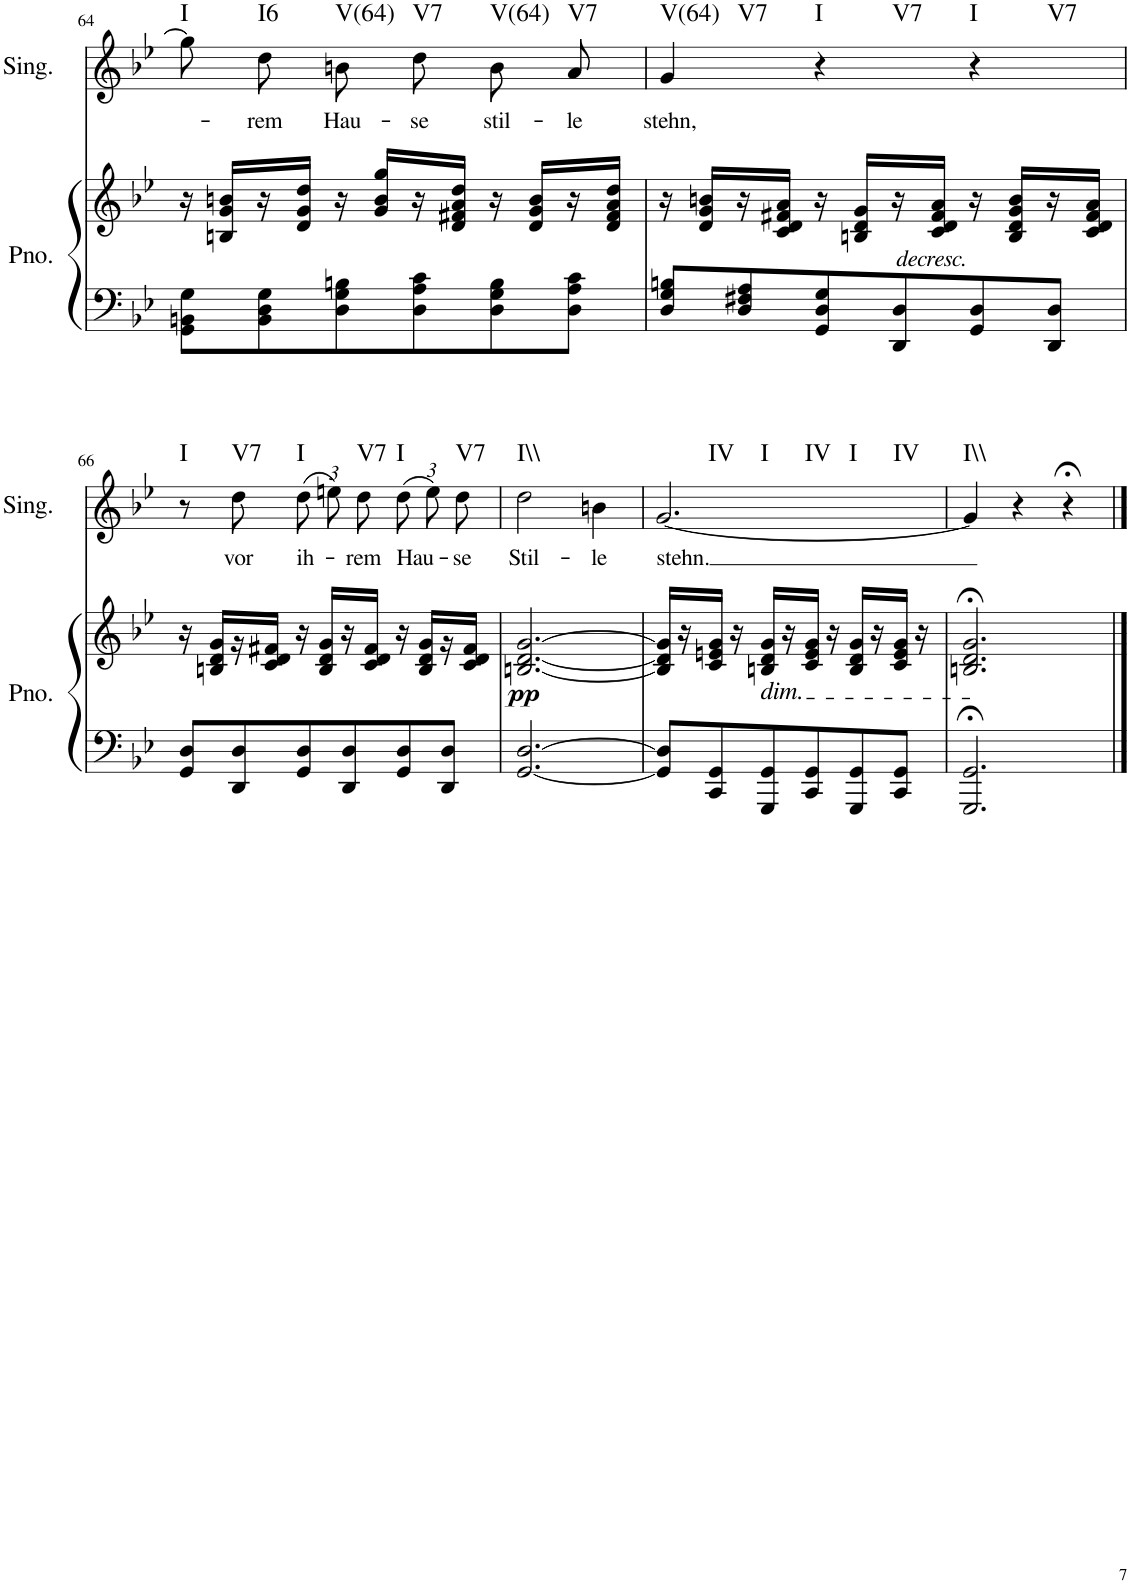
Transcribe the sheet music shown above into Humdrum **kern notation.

**kern	**kern	**dynam	**kern	**text	**harte
*part2	*part2	*part2	*part1	*part1	*part1
*staff3	*staff2	*staff2/3	*staff1	*staff1	*
*I"Pianoforte	*	*	*I"Singstimme	*	*
*I'Pno.	*	*	*I'Sing.	*	*
!!LO:PB:g=z
*clefF4	*clefG2	*	*clefG2	*	*
*k[b-e-]	*k[b-e-]	*	*k[b-e-]	*	*
*M3/4	*M3/4	*	*M3/4	*	*
=64	=64	=64	=64	=64	=64
!	!	!	!	!	!LO:H:kt=I
8GG\ 8BBn\ 8G\L	16r	.	8gg\]	.	N
.	16Bn/ 16g/ 16bn/LL	.	.	.	.
!	!	!	!	!LO:LY:b	!LO:H:kt=I6
8BB\ 8D\ 8G\	16r	.	8dd\	-rem	N
.	16d/ 16g/ 16dd/JJ	.	.	.	.
!	!	!	!	!LO:LY:b	!LO:H:kt=V(64)
8D\ 8G\ 8Bn\	16r	.	8bn\	Hau-	N
.	16g/ 16b/ 16gg/LL	.	.	.	.
!	!	!	!	!LO:LY:b	!LO:H:kt=V7
8D\ 8A\ 8c\	16r	.	8dd\	-se	N
.	16d/ 16f#X/ 16a/ 16dd/JJ	.	.	.	.
!	!	!	!	!LO:LY:b	!LO:H:kt=V(64)
8D\ 8G\ 8B\	16r	.	8b\	stil-	N
.	16d/ 16g/ 16b/LL	.	.	.	.
!	!	!	!	!LO:LY:b	!LO:H:kt=V7
8D\ 8A\ 8c\J	16r	.	8a/	-le	N
.	16d/ 16f#/ 16a/ 16dd/JJ	.	.	.	.
=65	=65	=65	=65	=65	=65
!	!	!	!	!LO:LY:b	!LO:H:n=1:kt=V(64)
!	!	!	!	!	!LO:H:n=2:kt=V7
8D/ 8G/ 8Bn/L	16r	.	4g/	stehn,	N N
.	16d/ 16g/ 16bn/LL	.	.	.	.
8D/ 8F#X/ 8A/	16r	.	.	.	.
.	16c/ 16d/ 16f#X/ 16a/JJ	.	.	.	.
!	!	!	!	!	!LO:H:n=1:kt=I
!	!	!	!	!	!LO:H:n=2:kt=V7
8GG/ 8D/ 8G/	16r	.	4r	.	N N
.	16Bn/ 16d/ 16g/LL	.	.	.	.
!	!LO:TX:b:i:t=decresc.	!	!	!	!
8DD/ 8D/	16r	.	.	.	.
.	16c/ 16d/ 16f#/ 16a/JJ	.	.	.	.
!	!	!	!	!	!LO:H:n=1:kt=I
!	!	!	!	!	!LO:H:n=2:kt=V7
8GG/ 8D/	16r	.	4r	.	N N
.	16B/ 16d/ 16g/ 16b/LL	.	.	.	.
8DD/ 8D/J	16r	.	.	.	.
.	16c/ 16d/ 16f#/ 16a/JJ	.	.	.	.
!!LO:LB:g=z
=66	=66	=66	=66	=66	=66
!	!	!	!	!	!LO:H:kt=I
8GG/ 8D/L	16r	.	8r	.	N
.	16Bn/ 16d/ 16g/LL	.	.	.	.
!	!	!	!	!LO:LY:b	!LO:H:kt=V7
8DD/ 8D/	16r	.	8dd\	vor	N
.	16c/ 16d/ 16f#X/JJ	.	.	.	.
*	*	*	*Xbrackettup	*	*
!	!	!	!	!LO:LY:b	!LO:H:kt=I
8GG/ 8D/	16r	.	(12dd\L	ih-	N
.	16B/ 16d/ 16g/LL	.	.	.	.
.	.	.	12een\J)	.	.
8DD/ 8D/	16r	.	.	.	.
!	!	!	!	!LO:LY:b	!LO:H:kt=V7
.	.	.	12dd\	rem	N
.	16c/ 16d/ 16f#/JJ	.	.	.	.
!	!	!	!	!LO:LY:b	!LO:H:kt=I
8GG/ 8D/	16r	.	(12dd\L	Hau-	N
.	16B/ 16d/ 16g/LL	.	.	.	.
.	.	.	12ee\J)	.	.
8DD/ 8D/J	16r	.	.	.	.
!	!	!	!	!LO:LY:b	!LO:H:kt=V7
.	.	.	12dd\	-se	N
.	16c/ 16d/ 16f#/JJ	.	.	.	.
=67	=67	=67	=67	=67	=67
!	!	!LO:DY:b	!	!LO:LY:b	!LO:H:kt=I\\
[2.GG/ [2.D/	[2.Bn/ [2.d/ [2.g/	pp	2dd\	Stil-	N
!	!	!	!	!LO:LY:b	!
.	.	.	4bn\	-le	.
=68	=68	=68	=68	=68	=68
!	!	!	!	!LO:LY:b	!LO:H:n=1:kt=IV
!	!	!	!	!	!LO:H:n=2:kt=I
!	!	!	!	!	!LO:H:n=3:kt=IV
!	!	!	!	!	!LO:H:n=4:kt=I
!	!	!	!	!	!LO:H:n=5:kt=IV
8GG/] 8D/]L	16B/] 16d/] 16g/]LL	.	[2.g/	-stehn.	N N N N N
.	16r	.	.	.	.
8CC/ 8GG/	16c/ 16en/ 16g/JJ	.	.	.	.
.	16r	.	.	.	.
!	!LO:TX:b:i:t=dim.	!	!	!	!
8GGG/ 8GG/	16Bn/ 16d/ 16g/LL	.	.	.	.
.	16r	.	.	.	.
8CC/ 8GG/	16c/ 16e/ 16g/JJ	.	.	.	.
.	16r	.	.	.	.
8GGG/ 8GG/	16B/ 16d/ 16g/LL	.	.	.	.
.	16r	.	.	.	.
8CC/ 8GG/J	16c/ 16e/ 16g/JJ	.	.	.	.
.	16r	.	.	.	.
=69	=69	=69	=69	=69	=69
!	!	!	!	!	!LO:H:kt=I\\
2.GGG/;< 2.GG/;<	2.Bn/;< 2.d/;< 2.g/;<	.	4g/]	.	N
.	.	.	4r	.	.
.	.	.	4r;<	.	.
==	==	==	==	==	==
*-	*-	*-	*-	*-	*-
